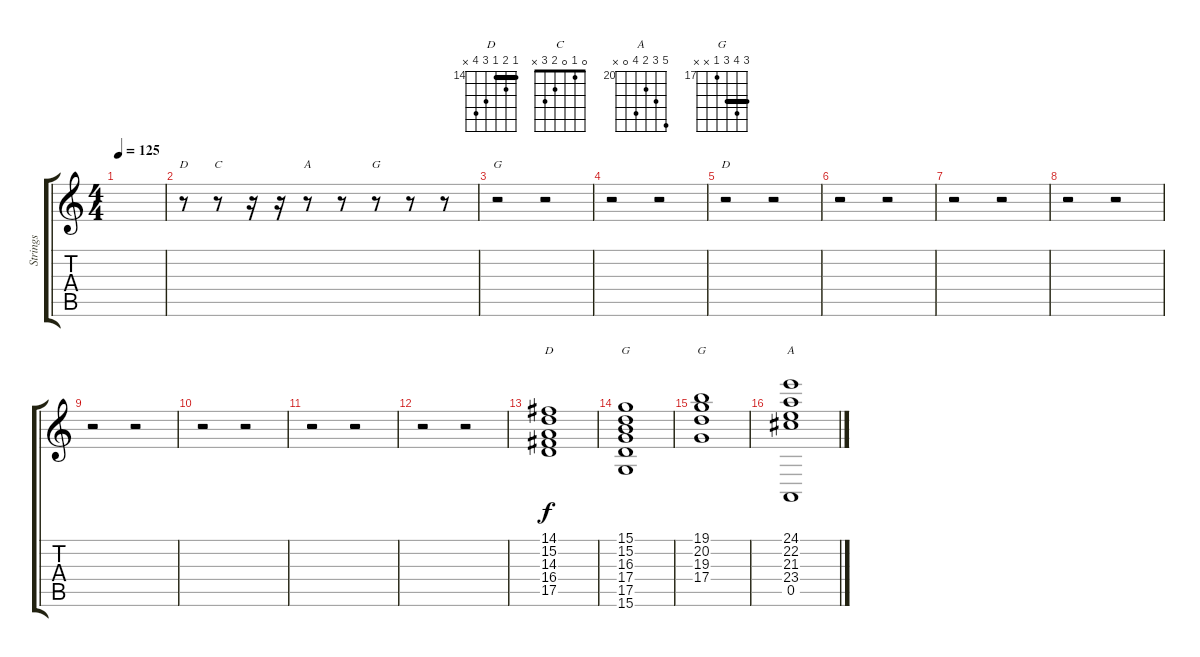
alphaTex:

\track ("Strings" "Strings") {instrument synthstrings1}
\staff {score tabs}
\tuning (E4 B3 G3 D3 A2 E2) {hide}
\chord ("D" 2 3 2 0 x x) {barre 2}
\chord ("C" 0 1 0 2 3 x)
\chord ("A" 5 5 6 7 7 5) {firstfret 5 barre 5}
\chord ("G" 7 8 7 5 x x) {firstfret 5 barre 7}
\chord ("G" 3 0 0 0 2 3)
\chord ("D" 10 7 7 7 9 10) {firstfret 7 barre 7}
\chord ("D" 14 15 14 16 17 x) {firstfret 14 barre 14}
\chord ("G" 15 15 16 17 17 15) {firstfret 15 barre 15}
\chord ("G" 19 20 19 17 x x) {firstfret 17 barre 19}
\chord ("A" 24 22 21 23 0 x) {firstfret 20}
\ts (4 4)
\tempo 125
\clef g2
\ks c
|
r.8{ch "D"} r.8{ch "C"} r.16 r.16 r.8{ch "A"} r.8 r.8{ch "G"} r.8 r.8 |
r.2{ch "G"} r.2 |
r.2 r.2 |
r.2{ch "D"} r.2 |
r.2 r.2 |
r.2 r.2 |
r.2 r.2 |
r.2 r.2 |
r.2 r.2 |
r.2 r.2 |
r.2 r.2 |
(14.1 15.2 14.3 16.4 17.5).1{ch "D"} |
(15.1 15.2 16.3 17.4 17.5 15.6).1{ch "G"} |
(19.1 20.2 19.3 17.4).1{ch "G"} |
(24.1 22.2 21.3 23.4 0.5).1{ch "A"}
